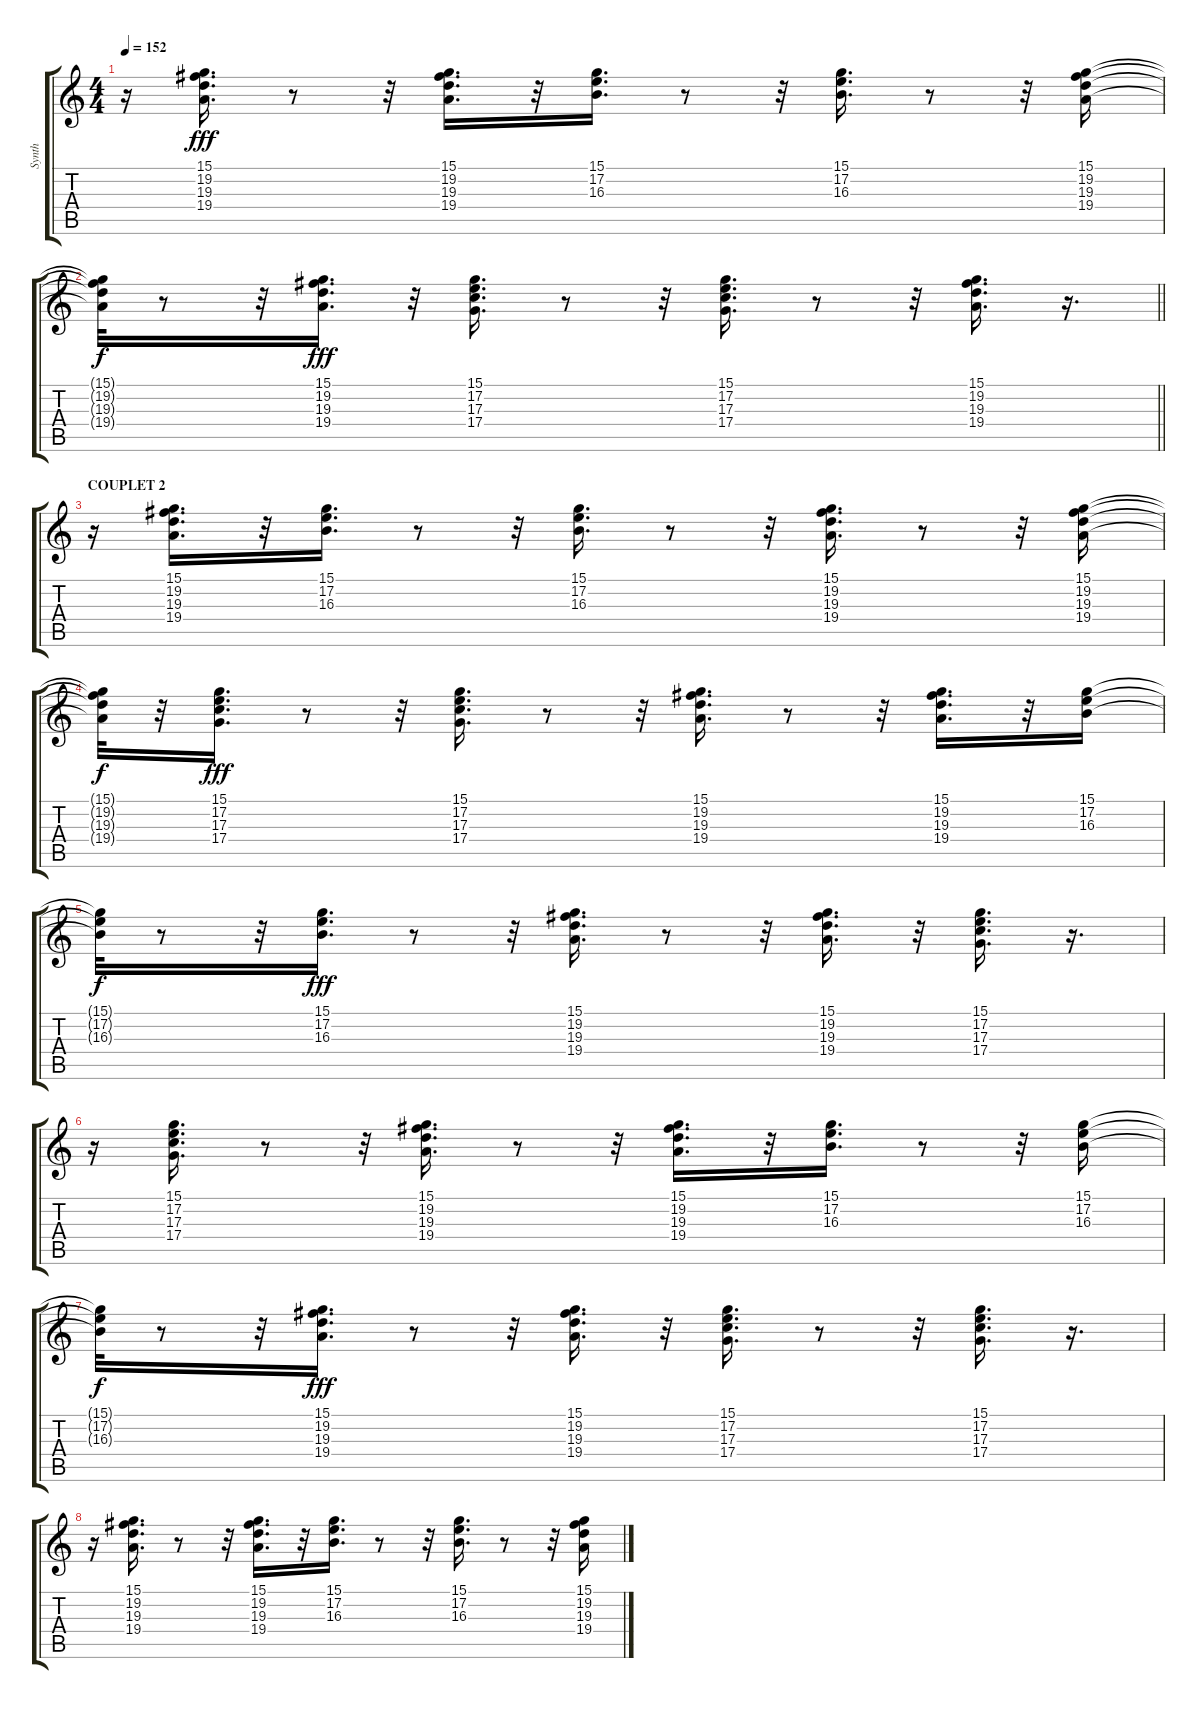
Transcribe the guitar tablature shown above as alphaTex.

\track ("Synth" "Synth") {instrument synthstrings1}
\staff {score tabs}
\tuning (E4 B3 G3 D3 A2 E2) {hide}
\ts (4 4)
\tempo 152
\clef g2
\ks c
r.16{dy fff} (15.1 19.2 19.3 19.4).16{d} r.8 r.32 (15.1 19.2 19.3 19.4).16{d} r.32 (15.1 17.2 16.3).16{d} r.8 r.32 (15.1 17.2 16.3).16{d} r.8 r.32 (15.1 19.2 19.3 19.4).16 |
\barLineRight lightlight
(15.1{t} 19.2{t} 19.3{t} 19.4{t}).32{dy f} r.8 r.32 (15.1 19.2 19.3 19.4).16{d dy fff} r.32 (15.1 17.2 17.3 17.4).16{d} r.8 r.32 (15.1 17.2 17.3 17.4).16{d} r.8 r.32 (15.1 19.2 19.3 19.4).16{d} r.16{d} |
\section ("" "COUPLET 2")
r.16 (15.1 19.2 19.3 19.4).16{d} r.32 (15.1 17.2 16.3).16{d} r.8 r.32 (15.1 17.2 16.3).16{d} r.8 r.32 (15.1 19.2 19.3 19.4).16{d} r.8 r.32 (15.1 19.2 19.3 19.4).16 |
(15.1{t} 19.2{t} 19.3{t} 19.4{t}).32{dy f} r.32 (15.1 17.2 17.3 17.4).16{d dy fff} r.8 r.32 (15.1 17.2 17.3 17.4).16{d} r.8 r.32 (15.1 19.2 19.3 19.4).16{d} r.8 r.32 (15.1 19.2 19.3 19.4).16{d} r.32 (15.1 17.2 16.3).16 |
(15.1{t} 17.2{t} 16.3{t}).32{dy f} r.8 r.32 (15.1 17.2 16.3).16{d dy fff} r.8 r.32 (15.1 19.2 19.3 19.4).16{d} r.8 r.32 (15.1 19.2 19.3 19.4).16{d} r.32 (15.1 17.2 17.3 17.4).16{d} r.16{d} |
r.16 (15.1 17.2 17.3 17.4).16{d} r.8 r.32 (15.1 19.2 19.3 19.4).16{d} r.8 r.32 (15.1 19.2 19.3 19.4).16{d} r.32 (15.1 17.2 16.3).16{d} r.8 r.32 (15.1 17.2 16.3).16 |
(15.1{t} 17.2{t} 16.3{t}).32{dy f} r.8 r.32 (15.1 19.2 19.3 19.4).16{d dy fff} r.8 r.32 (15.1 19.2 19.3 19.4).16{d} r.32 (15.1 17.2 17.3 17.4).16{d} r.8 r.32 (15.1 17.2 17.3 17.4).16{d} r.16{d} |
r.16 (15.1 19.2 19.3 19.4).16{d} r.8 r.32 (15.1 19.2 19.3 19.4).16{d} r.32 (15.1 17.2 16.3).16{d} r.8 r.32 (15.1 17.2 16.3).16{d} r.8 r.32 (15.1 19.2 19.3 19.4).16
